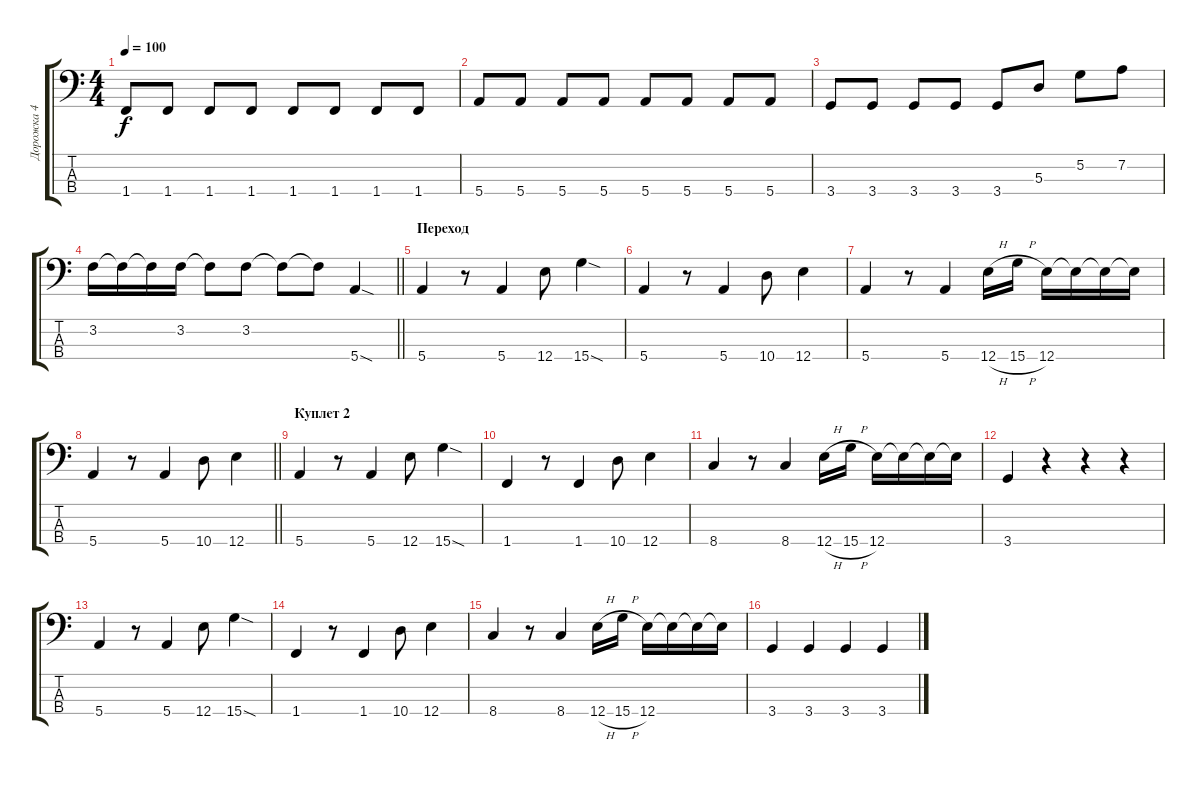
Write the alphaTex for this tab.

\track ("Дорожка 4" "Дорожка 4") {instrument electricbassfinger}
\staff {score tabs}
\tuning (G2 D2 A1 E1) {hide}
\ts (4 4)
\tempo 100
\clef f4
\ks c
1.4.8{dy f volume 13} 1.4.8 1.4.8 1.4.8 1.4.8 1.4.8 1.4.8 1.4.8 |
5.4.8 5.4.8 5.4.8 5.4.8 5.4.8 5.4.8 5.4.8 5.4.8 |
3.4.8 3.4.8 3.4.8 3.4.8 3.4.8 5.3.8 5.2.8 7.2.8 |
\barLineRight lightlight
3.2.16 3.2{t}.16 3.2{t}.16 3.2.16 3.2{t}.8 3.2.8 3.2{t}.8 3.2{t}.8 5.4{sod}.4 |
\section ("" "Переход")
5.4.4 r.8 5.4.4 12.4.8 15.4{sod}.4 |
5.4.4 r.8 5.4.4 10.4.8 12.4.4 |
5.4.4 r.8 5.4.4 12.4{h}.16 15.4{h}.16 12.4.16 12.4{t}.16 12.4{t}.16 12.4{t}.16 |
\barLineRight lightlight
5.4.4 r.8 5.4.4 10.4.8 12.4.4 |
\section ("" "Куплет 2")
5.4.4 r.8 5.4.4 12.4.8 15.4{sod}.4 |
1.4.4 r.8 1.4.4 10.4.8 12.4.4 |
8.4.4 r.8 8.4.4 12.4{h}.16 15.4{h}.16 12.4.16 12.4{t}.16 12.4{t}.16 12.4{t}.16 |
3.4.4 r.4 r.4 r.4 |
5.4.4 r.8 5.4.4 12.4.8 15.4{sod}.4 |
1.4.4 r.8 1.4.4 10.4.8 12.4.4 |
8.4.4 r.8 8.4.4 12.4{h}.16 15.4{h}.16 12.4.16 12.4{t}.16 12.4{t}.16 12.4{t}.16 |
3.4.4 3.4.4 3.4.4 3.4.4
